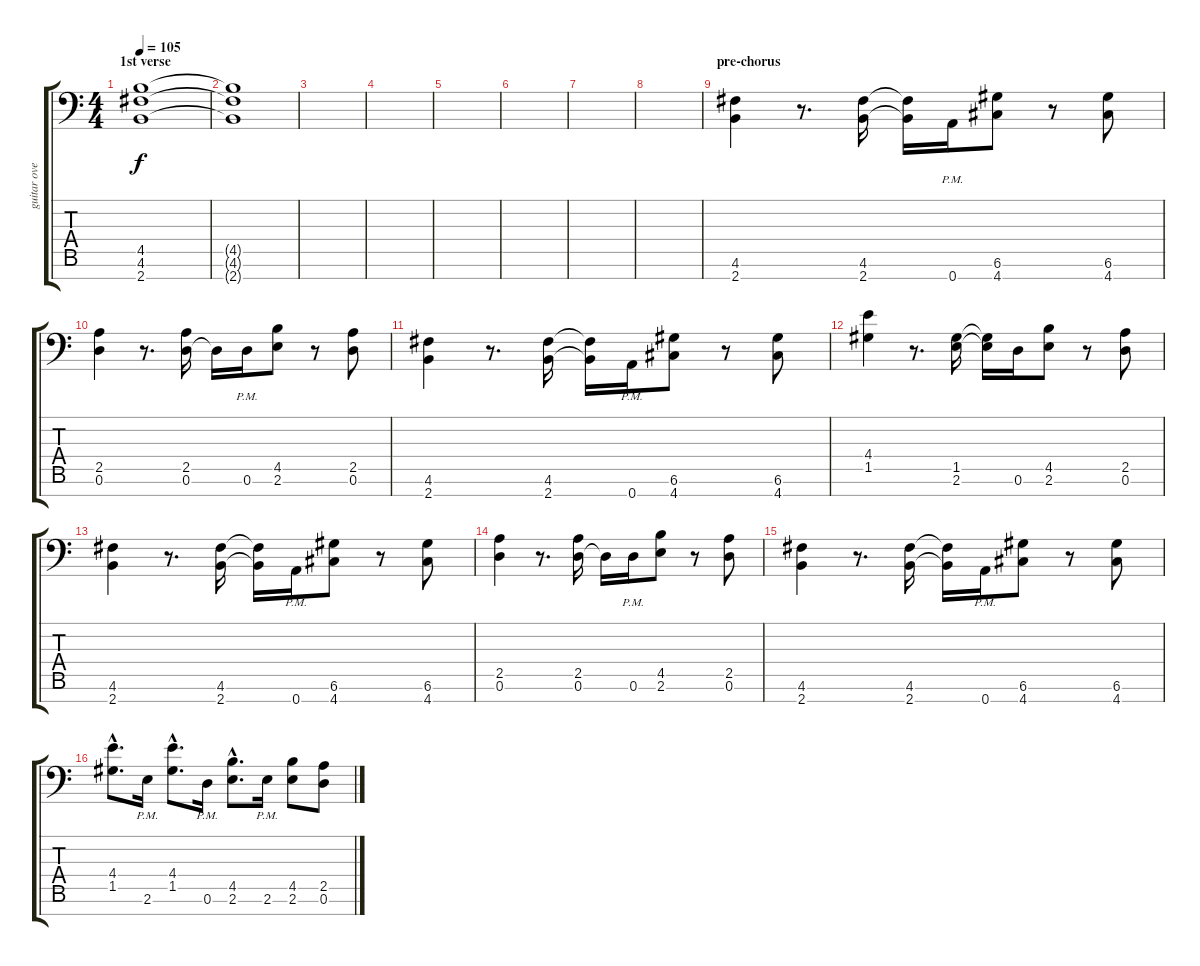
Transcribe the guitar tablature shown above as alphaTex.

\track ("guitar over dub" "guitar ove") {instrument overdrivenguitar}
\staff {score tabs}
\tuning (D4 A3 F3 C3 G2 D2 A1) {hide}
\ts (4 4)
\section ("" "1st verse")
\tempo 105
\clef f4
\ks c
(4.5 4.6 2.7).1{dy f} |
(4.5{t} 4.6{t} 2.7{t}).1 |
|
|
|
|
|
|
\section ("" "pre-chorus")
(4.6 2.7).4 r.8{d} (4.6 2.7).16 (4.6{t} 2.7{t}).16 0.7{pm}.16 (6.6 4.7).8 r.8 (6.6 4.7).8 |
(2.5 0.6).4 r.8{d} (2.5 0.6).16 0.6{t}.16 0.6{pm}.16 (4.5 2.6).8 r.8 (2.5 0.6).8 |
(4.6 2.7).4 r.8{d} (4.6 2.7).16 (4.6{t} 2.7{t}).16 0.7{pm}.16 (6.6 4.7).8 r.8 (6.6 4.7).8 |
(4.4 1.5).4 r.8{d} (1.5 2.6).16 (1.5{t} 2.6{t}).16 0.6.16 (4.5 2.6).8 r.8 (2.5 0.6).8 |
(4.6 2.7).4 r.8{d} (4.6 2.7).16 (4.6{t} 2.7{t}).16 0.7{pm}.16 (6.6 4.7).8 r.8 (6.6 4.7).8 |
(2.5 0.6).4 r.8{d} (2.5 0.6).16 0.6{t}.16 0.6{pm}.16 (4.5 2.6).8 r.8 (2.5 0.6).8 |
(4.6 2.7).4 r.8{d} (4.6 2.7).16 (4.6{t} 2.7{t}).16 0.7{pm}.16 (6.6 4.7).8 r.8 (6.6 4.7).8 |
(4.4{hac} 1.5{hac}).8{d} 2.6{pm}.16 (4.4{hac} 1.5{hac}).8{d} 0.6{pm}.16 (4.5{hac} 2.6{hac}).8{d} 2.6{pm}.16 (4.5 2.6).8 (2.5 0.6).8
